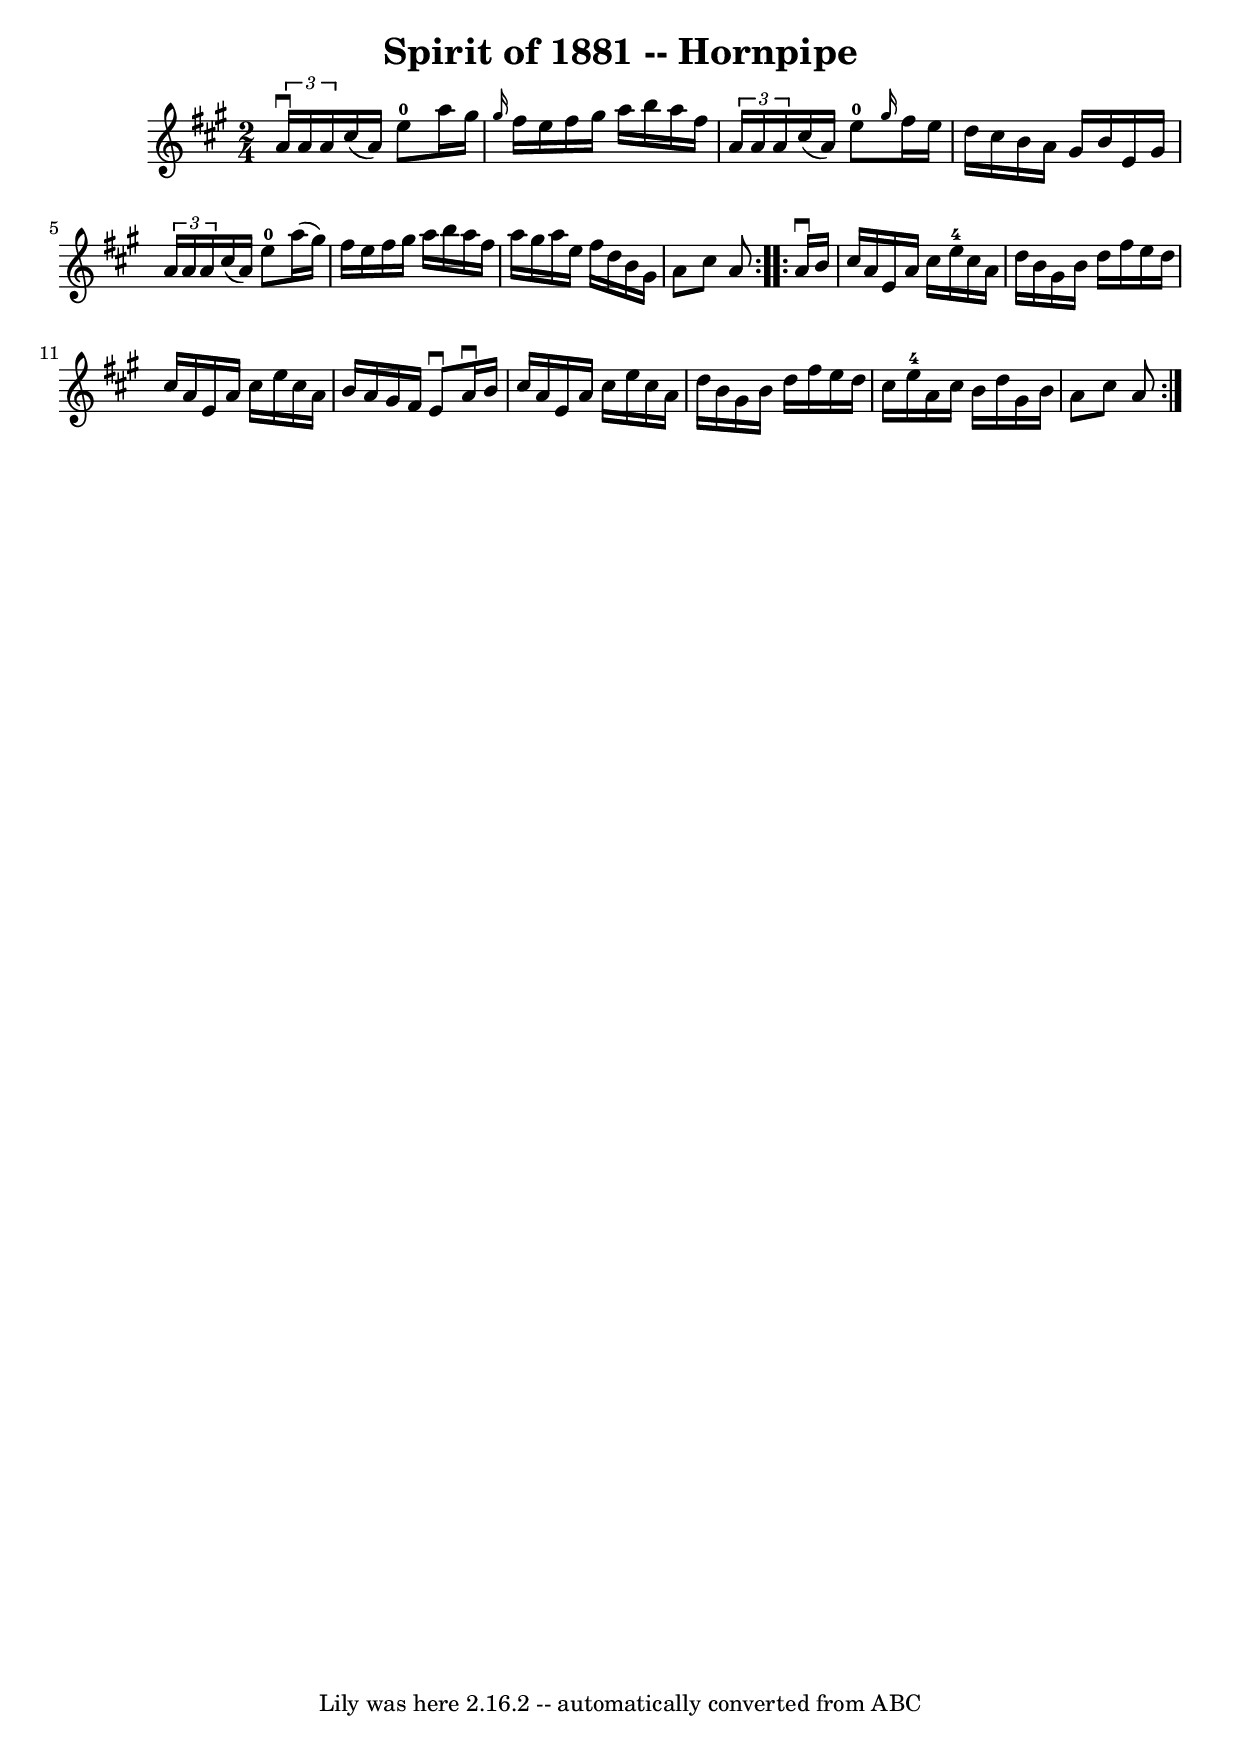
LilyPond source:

\version "2.16.2"
\include "Mammoth.ily"
\header {
  %% book = "Ryan's Mammoth Collection"
 crossRefNumber = "1"
 footnotes = "\\\\134 775"
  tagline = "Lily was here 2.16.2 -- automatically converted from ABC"
  title = "Spirit of 1881 -- Hornpipe"

}
voicedefault =  {



  \repeat volta 2 {

    \time 2/4 
    \key a \major
    \times 2/3 { a'16^\downbow a'16 a'16  
	       } cis''16 (a'16) e''8-0 a''16 gis''16     |
    \grace {    
 gis''16  
    } fis''16 e''16 fis''16 gis''16 a''16 b''16 a''16 fis''16     |
    \times 2/3 { a'16 a'16 a'16  
	       } cis''16 (
 a'16) e''8-0 \grace { gis''16   			} fis''16 e''16     |
 d''16 cis''16 b'16 a'16 gis'16 b'16 e'16 gis'16      |
    \times 2/3 { a'16 a'16 a'16  
	       } cis''16 (a'16) e''8-0 a''16 (gis''16)    |
 fis''16 e''16 fis''16 gis''16 a''16 b''16 a''16 fis''16     |
 a''16 gis''16 a''16 e''16 fis''16 d''16 b'16 gis'16     |
 a'8    
 cis''8 a'8  
  }     
  \repeat volta 2 { a'16^\downbow b'16   |
 cis''16 a'16 e'16 a'16 cis''16 e''16-4 cis''16 a'16      |
 d''16 b'16 gis'16 b'16 d''16 fis''16 e''16 d''16     |
 cis''16 a'16 e'16 a'16 cis''16 e''16 cis''16 a'16     |
 b'16 a'16 gis'16 fis'16 e'8^\downbow a'16^\downbow b'16     |
 cis''16 a'16 e'16 a'16 cis''16 e''16 cis''16 a'16     |
 d''16 b'16 gis'16 b'16 d''16 fis''16 e''16 d''16     |
 cis''16 e''16-4 a'16 cis''16 b'16 d''16 gis'16 b'16     |
 a'8 cis''8 
 a'8  
  }   

}

\score{
  <<

    \context Staff="default"
    {
      \voicedefault 
      
    }

  >>
  \layout {
    
  }
  \midi {
  }

}
